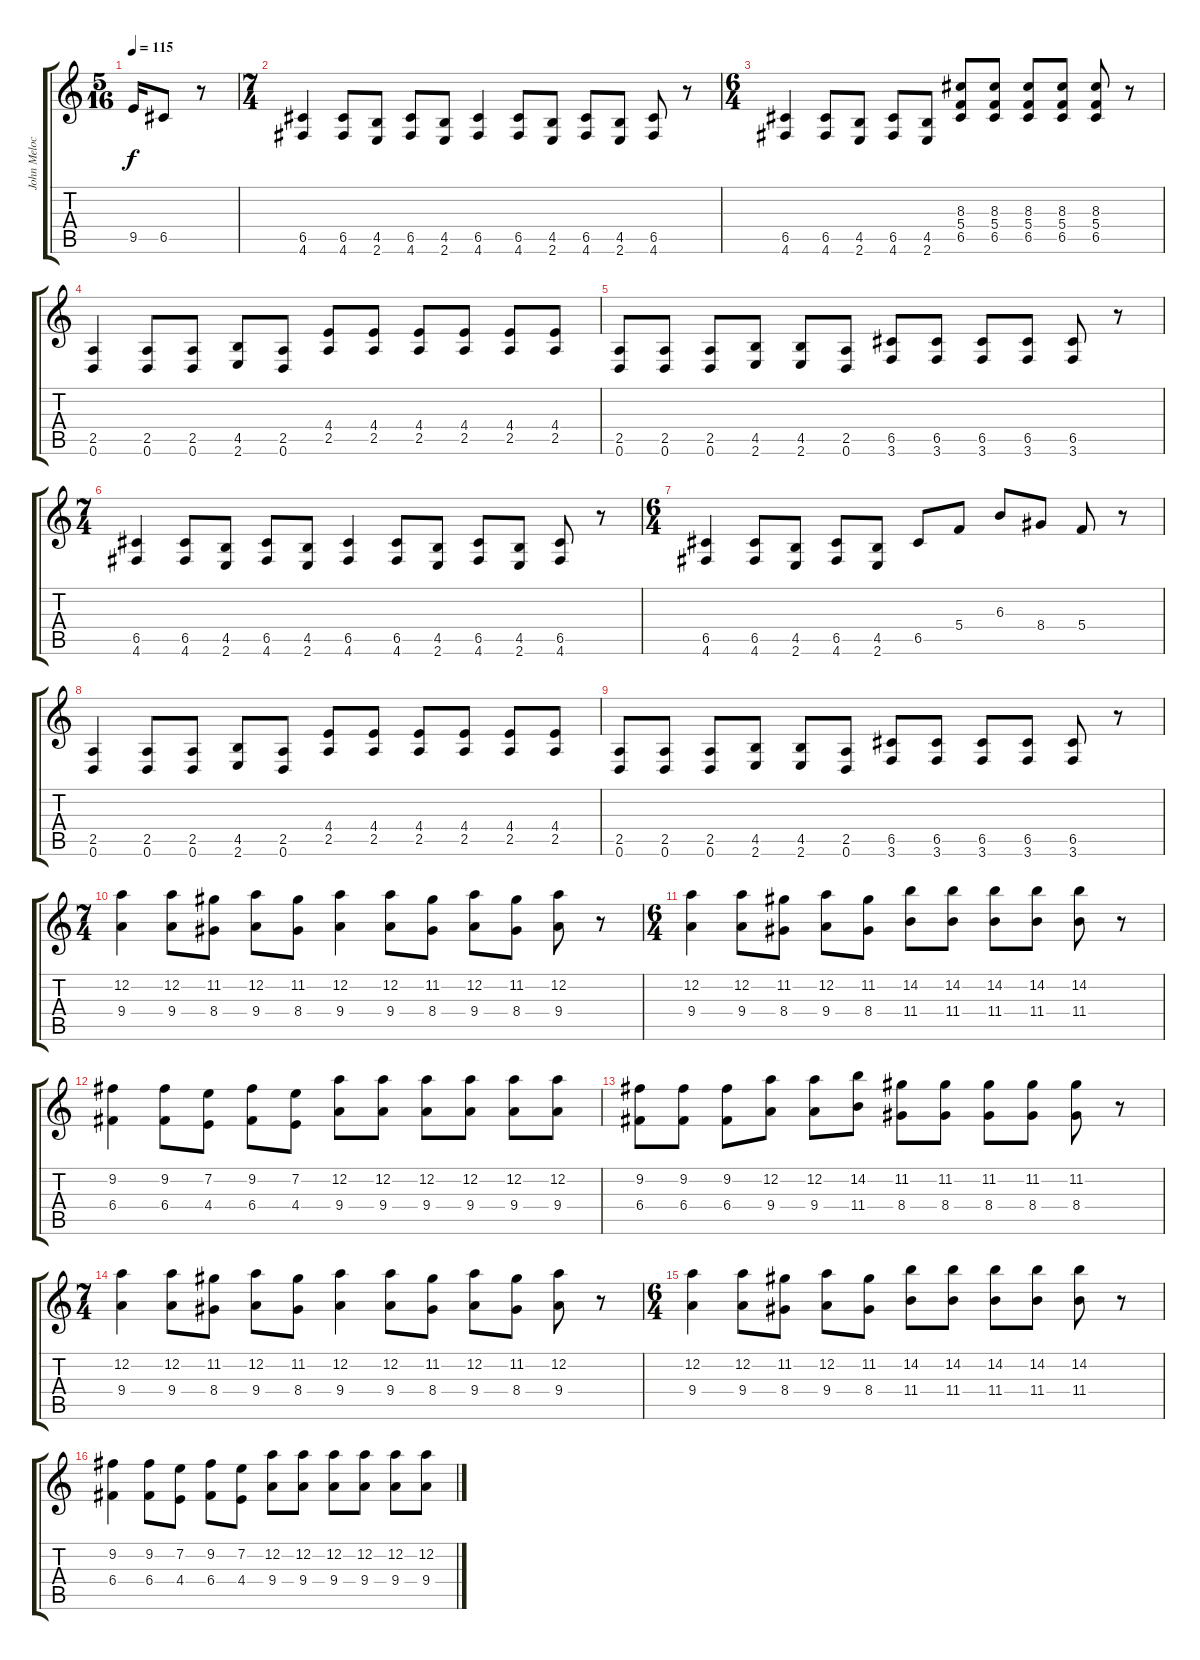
\track ("John Meloche" "John Meloc") {instrument distortionguitar}
\staff {score tabs}
\tuning (D4 A3 F3 C3 G2 D2) {hide}
\ts (5 16)
\tempo 115
\clef g2
\ks c
9.5{t}.16{dy f} 6.5.8 r.8 |
\ts (7 4)
(6.5 4.6).4 (6.5 4.6).8 (4.5 2.6).8 (6.5 4.6).8 (4.5 2.6).8 (6.5 4.6).4 (6.5 4.6).8 (4.5 2.6).8 (6.5 4.6).8 (4.5 2.6).8 (6.5 4.6).8 r.8 |
\ts (6 4)
(6.5 4.6).4 (6.5 4.6).8 (4.5 2.6).8 (6.5 4.6).8 (4.5 2.6).8 (8.3 5.4 6.5).8 (8.3 5.4 6.5).8 (8.3 5.4 6.5).8 (8.3 5.4 6.5).8 (8.3 5.4 6.5).8 r.8 |
(2.5 0.6).4 (2.5 0.6).8 (2.5 0.6).8 (4.5 2.6).8 (2.5 0.6).8 (4.4 2.5).8 (4.4 2.5).8 (4.4 2.5).8 (4.4 2.5).8 (4.4 2.5).8 (4.4 2.5).8 |
(2.5 0.6).8 (2.5 0.6).8 (2.5 0.6).8 (4.5 2.6).8 (4.5 2.6).8 (2.5 0.6).8 (6.5 3.6).8 (6.5 3.6).8 (6.5 3.6).8 (6.5 3.6).8 (6.5 3.6).8 r.8 |
\ts (7 4)
(6.5 4.6).4 (6.5 4.6).8 (4.5 2.6).8 (6.5 4.6).8 (4.5 2.6).8 (6.5 4.6).4 (6.5 4.6).8 (4.5 2.6).8 (6.5 4.6).8 (4.5 2.6).8 (6.5 4.6).8 r.8 |
\ts (6 4)
(6.5 4.6).4 (6.5 4.6).8 (4.5 2.6).8 (6.5 4.6).8 (4.5 2.6).8 6.5.8 5.4.8 6.3.8 8.4.8 5.4.8 r.8 |
(2.5 0.6).4 (2.5 0.6).8 (2.5 0.6).8 (4.5 2.6).8 (2.5 0.6).8 (4.4 2.5).8 (4.4 2.5).8 (4.4 2.5).8 (4.4 2.5).8 (4.4 2.5).8 (4.4 2.5).8 |
(2.5 0.6).8 (2.5 0.6).8 (2.5 0.6).8 (4.5 2.6).8 (4.5 2.6).8 (2.5 0.6).8 (6.5 3.6).8 (6.5 3.6).8 (6.5 3.6).8 (6.5 3.6).8 (6.5 3.6).8 r.8 |
\ts (7 4)
(12.2 9.4).4 (12.2 9.4).8 (11.2 8.4).8 (12.2 9.4).8 (11.2 8.4).8 (12.2 9.4).4 (12.2 9.4).8 (11.2 8.4).8 (12.2 9.4).8 (11.2 8.4).8 (12.2 9.4).8 r.8 |
\ts (6 4)
(12.2 9.4).4 (12.2 9.4).8 (11.2 8.4).8 (12.2 9.4).8 (11.2 8.4).8 (14.2 11.4).8 (14.2 11.4).8 (14.2 11.4).8 (14.2 11.4).8 (14.2 11.4).8 r.8 |
(9.2 6.4).4 (9.2 6.4).8 (7.2 4.4).8 (9.2 6.4).8 (7.2 4.4).8 (12.2 9.4).8 (12.2 9.4).8 (12.2 9.4).8 (12.2 9.4).8 (12.2 9.4).8 (12.2 9.4).8 |
(9.2 6.4).8 (9.2 6.4).8 (9.2 6.4).8 (12.2 9.4).8 (12.2 9.4).8 (14.2 11.4).8 (11.2 8.4).8 (11.2 8.4).8 (11.2 8.4).8 (11.2 8.4).8 (11.2 8.4).8 r.8 |
\ts (7 4)
(12.2 9.4).4 (12.2 9.4).8 (11.2 8.4).8 (12.2 9.4).8 (11.2 8.4).8 (12.2 9.4).4 (12.2 9.4).8 (11.2 8.4).8 (12.2 9.4).8 (11.2 8.4).8 (12.2 9.4).8 r.8 |
\ts (6 4)
(12.2 9.4).4 (12.2 9.4).8 (11.2 8.4).8 (12.2 9.4).8 (11.2 8.4).8 (14.2 11.4).8 (14.2 11.4).8 (14.2 11.4).8 (14.2 11.4).8 (14.2 11.4).8 r.8 |
(9.2 6.4).4 (9.2 6.4).8 (7.2 4.4).8 (9.2 6.4).8 (7.2 4.4).8 (12.2 9.4).8 (12.2 9.4).8 (12.2 9.4).8 (12.2 9.4).8 (12.2 9.4).8 (12.2 9.4).8
